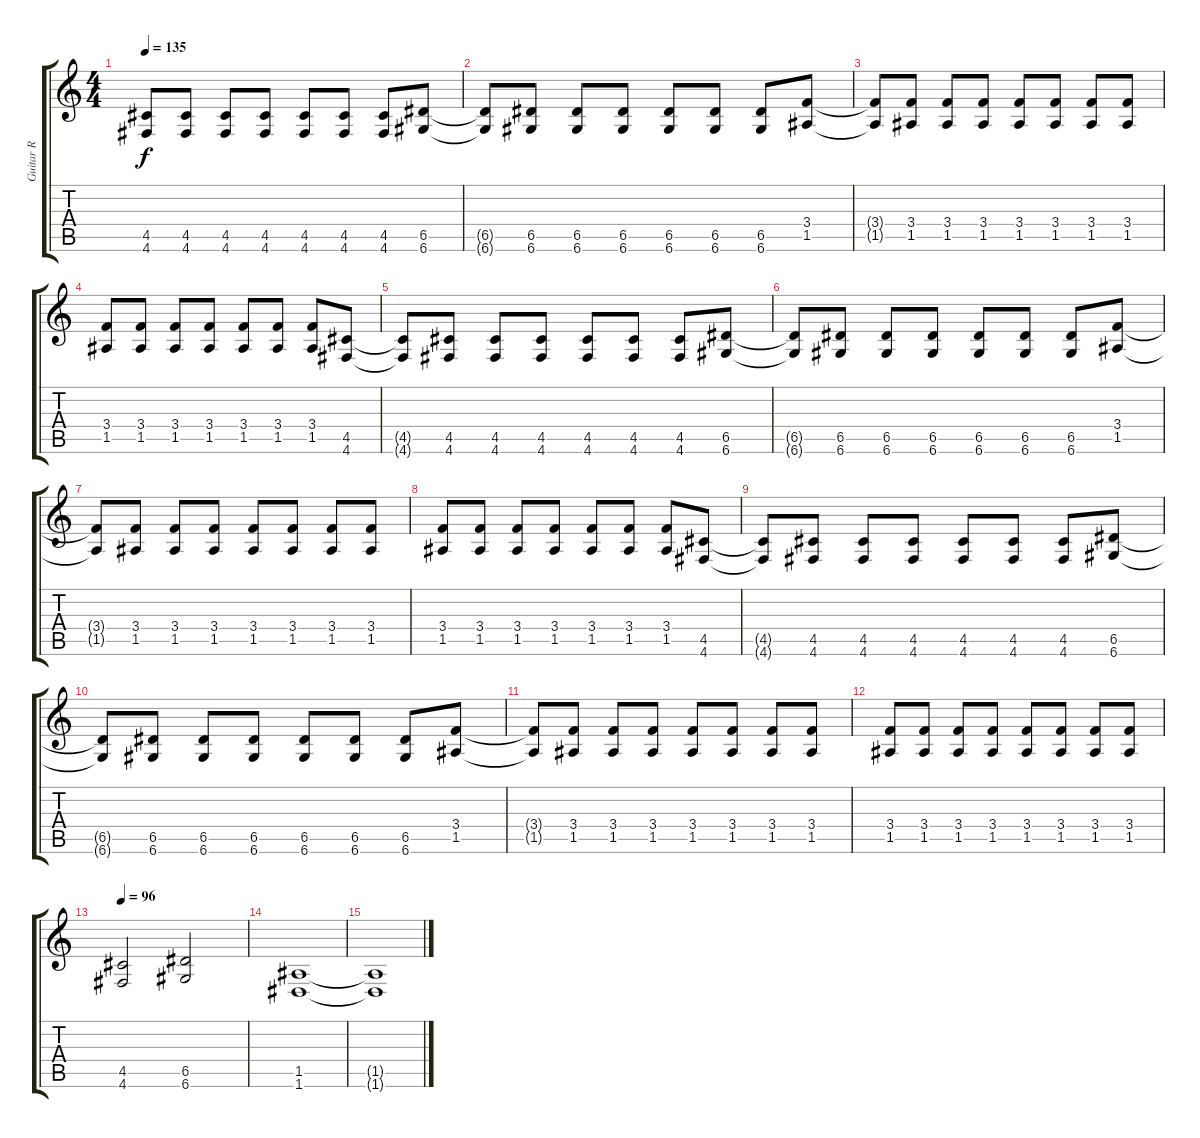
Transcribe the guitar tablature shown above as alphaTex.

\track ("Guitar R" "Guitar R") {instrument overdrivenguitar}
\staff {score tabs}
\tuning (E4 B3 G3 D3 A2 D2) {hide}
\ts (4 4)
\tempo 135
\clef g2
\ks c
(4.5{t} 4.6{t}).8{dy f} (4.5 4.6).8 (4.5 4.6).8 (4.5 4.6).8 (4.5 4.6).8 (4.5 4.6).8 (4.5 4.6).8 (6.5 6.6).8 |
(6.5{t} 6.6{t}).8 (6.5 6.6).8 (6.5 6.6).8 (6.5 6.6).8 (6.5 6.6).8 (6.5 6.6).8 (6.5 6.6).8 (3.4 1.5).8 |
(3.4{t} 1.5{t}).8 (3.4 1.5).8 (3.4 1.5).8 (3.4 1.5).8 (3.4 1.5).8 (3.4 1.5).8 (3.4 1.5).8 (3.4 1.5).8 |
(3.4 1.5).8 (3.4 1.5).8 (3.4 1.5).8 (3.4 1.5).8 (3.4 1.5).8 (3.4 1.5).8 (3.4 1.5).8 (4.5 4.6).8 |
(4.5{t} 4.6{t}).8 (4.5 4.6).8 (4.5 4.6).8 (4.5 4.6).8 (4.5 4.6).8 (4.5 4.6).8 (4.5 4.6).8 (6.5 6.6).8 |
(6.5{t} 6.6{t}).8 (6.5 6.6).8 (6.5 6.6).8 (6.5 6.6).8 (6.5 6.6).8 (6.5 6.6).8 (6.5 6.6).8 (3.4 1.5).8 |
(3.4{t} 1.5{t}).8 (3.4 1.5).8 (3.4 1.5).8 (3.4 1.5).8 (3.4 1.5).8 (3.4 1.5).8 (3.4 1.5).8 (3.4 1.5).8 |
(3.4 1.5).8 (3.4 1.5).8 (3.4 1.5).8 (3.4 1.5).8 (3.4 1.5).8 (3.4 1.5).8 (3.4 1.5).8 (4.5 4.6).8 |
(4.5{t} 4.6{t}).8 (4.5 4.6).8 (4.5 4.6).8 (4.5 4.6).8 (4.5 4.6).8 (4.5 4.6).8 (4.5 4.6).8 (6.5 6.6).8 |
(6.5{t} 6.6{t}).8 (6.5 6.6).8 (6.5 6.6).8 (6.5 6.6).8 (6.5 6.6).8 (6.5 6.6).8 (6.5 6.6).8 (3.4 1.5).8 |
(3.4{t} 1.5{t}).8 (3.4 1.5).8 (3.4 1.5).8 (3.4 1.5).8 (3.4 1.5).8 (3.4 1.5).8 (3.4 1.5).8 (3.4 1.5).8 |
(3.4 1.5).8 (3.4 1.5).8 (3.4 1.5).8 (3.4 1.5).8 (3.4 1.5).8 (3.4 1.5).8 (3.4 1.5).8 (3.4 1.5).8 |
\tempo 96
(4.5 4.6).2 (6.5 6.6).2 |
(1.5 1.6).1{volume 0} |
(1.5{t} 1.6{t}).1
